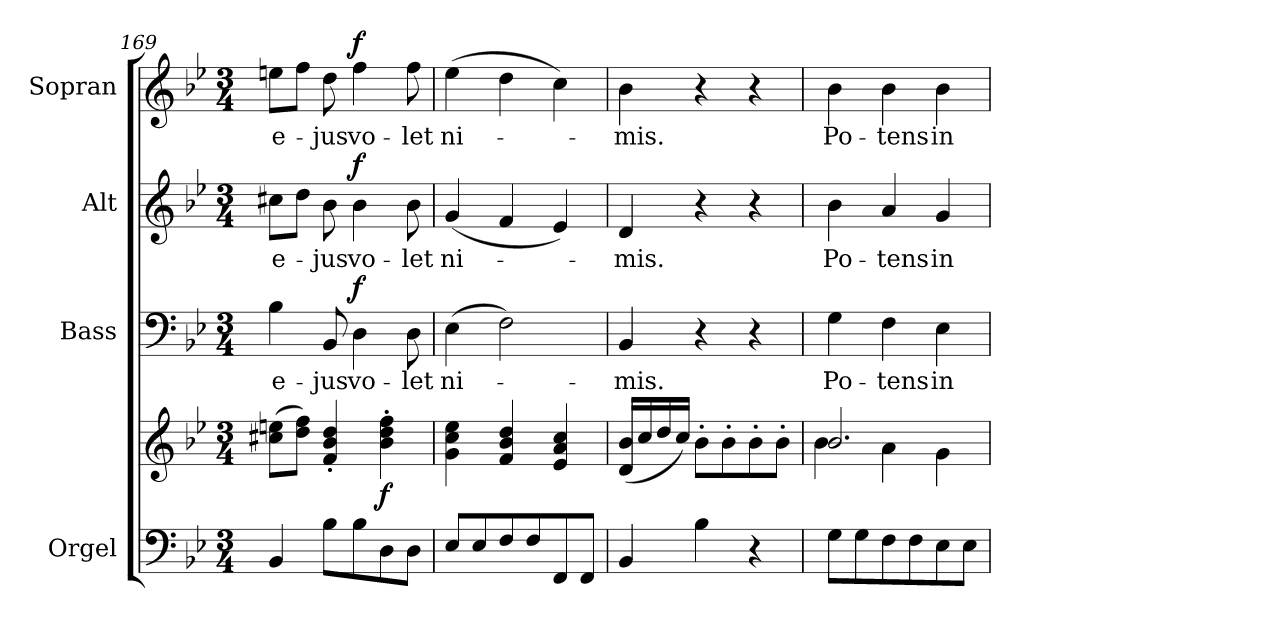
**kern	**kern	**dynam	**kern	**text	**dynam	**kern	**text	**dynam	**kern	**text	**dynam
*part4	*part4	*part4	*part3	*part3	*part3	*part2	*part2	*part2	*part1	*part1	*part1
*staff5	*staff4	*staff4/5	*staff3	*staff3	*staff3	*staff2	*staff2	*staff2	*staff1	*staff1	*staff1
*I"Orgel	*	*	*I"Bass	*	*	*I"Alt	*	*	*I"Sopran	*	*
*I'Org.	*	*	*I'B.	*	*	*I'A.	*	*	*I'S.	*	*
*clefF4	*clefG2	*	*clefF4	*	*	*clefG2	*	*	*clefG2	*	*
*k[b-e-]	*k[b-e-]	*	*k[b-e-]	*	*	*k[b-e-]	*	*	*k[b-e-]	*	*
*B-:	*B-:	*	*B-:	*	*	*B-:	*	*	*B-:	*	*
*M3/4	*M3/4	*	*M3/4	*	*	*M3/4	*	*	*M3/4	*	*
=169	=169	=169	=169	=169	=169	=169	=169	=169	=169	=169	=169
!	!	!	!	!LO:LY:b	!	!	!LO:LY:b	!	!	!LO:LY:b	!
4BB-/	(>8cc#X\ 8een\L	.	4B-\	e-	.	8cc#X\L	e-	.	8een\L	e-	.
.	8dd\ 8ff\J)	.	.	.	.	8dd\J	.	.	8ff\J	.	.
!	!	!	!	!LO:LY:b	!	!	!LO:LY:b	!	!	!LO:LY:b	!
8B-\L	4f/'< 4b-/'< 4dd/'<	.	8BB-/	-jus	.	8b-\	-jus	.	8dd\	-jus	.
!	!	!	!	!LO:LY:b	!LO:DY:a	!	!LO:LY:b	!LO:DY:a	!	!LO:LY:b	!LO:DY:a
8B-\	.	.	4D\	vo-	f	4b-\	vo-	f	4ff\	vo-	f
!	!	!LO:DY:b	!	!	!	!	!	!	!	!	!
8D\	4b-\'> 4dd\'> 4ff\'>	f	.	.	.	.	.	.	.	.	.
!	!	!	!	!LO:LY:b	!	!	!LO:LY:b	!	!	!LO:LY:b	!
8D\J	.	.	8D\	-let	.	8b-\	-let	.	8ff\	-let	.
=170	=170	=170	=170	=170	=170	=170	=170	=170	=170	=170	=170
!	!	!	!	!LO:LY:b	!	!	!LO:LY:b	!	!	!LO:LY:b	!
8E-/L	4g\ 4cc\ 4ee-\	.	(>4E-\	ni-	.	(<4g/	ni-	.	(>4ee-\	ni-	.
8E-/	.	.	.	.	.	.	.	.	.	.	.
8F/	4f/ 4b-/ 4dd/	.	2F\)	.	.	4f/	.	.	4dd\	.	.
8F/	.	.	.	.	.	.	.	.	.	.	.
8FF/	4e-/ 4a/ 4cc/	.	.	.	.	4e-/)	.	.	4cc\)	.	.
8FF/J	.	.	.	.	.	.	.	.	.	.	.
=171	=171	=171	=171	=171	=171	=171	=171	=171	=171	=171	=171
!	!	!	!	!LO:LY:b	!	!	!LO:LY:b	!	!	!LO:LY:b	!
4BB-/	(<16d/ 16b-/LL	.	4BB-/	-mis.	.	4d/	-mis.	.	4b-\	-mis.	.
.	16cc/	.	.	.	.	.	.	.	.	.	.
.	16dd/	.	.	.	.	.	.	.	.	.	.
.	16cc/JJ)	.	.	.	.	.	.	.	.	.	.
4B-\	8b-'>\L	.	4r	.	.	4r	.	.	4r	.	.
.	8b-'>\	.	.	.	.	.	.	.	.	.	.
4r	8b-'>\	.	4r	.	.	4r	.	.	4r	.	.
.	8b-'>\J	.	.	.	.	.	.	.	.	.	.
=172	=172	=172	=172	=172	=172	=172	=172	=172	=172	=172	=172
*	*^	*	*	*	*	*	*	*	*	*	*
!	!	!	!	!	!LO:LY:b	!	!	!LO:LY:b	!	!	!LO:LY:b	!
8G\L	2.b-/	4b-\	.	4G\	Po-	.	4b-\	Po-	.	4b-\	Po-	.
8G\	.	.	.	.	.	.	.	.	.	.	.	.
!	!	!	!	!	!LO:LY:b	!	!	!LO:LY:b	!	!	!LO:LY:b	!
8F\	.	4a\	.	4F\	-tens	.	4a/	-tens	.	4b-\	-tens	.
8F\	.	.	.	.	.	.	.	.	.	.	.	.
!	!	!	!	!	!LO:LY:b	!	!	!LO:LY:b	!	!	!LO:LY:b	!
8E-\	.	4g\	.	4E-\	in	.	4g/	in	.	4b-\	in	.
8E-\J	.	.	.	.	.	.	.	.	.	.	.	.
*	*v	*v	*	*	*	*	*	*	*	*	*	*
=	=	=	=	=	=	=	=	=	=	=	=
*-	*-	*-	*-	*-	*-	*-	*-	*-	*-	*-	*-
